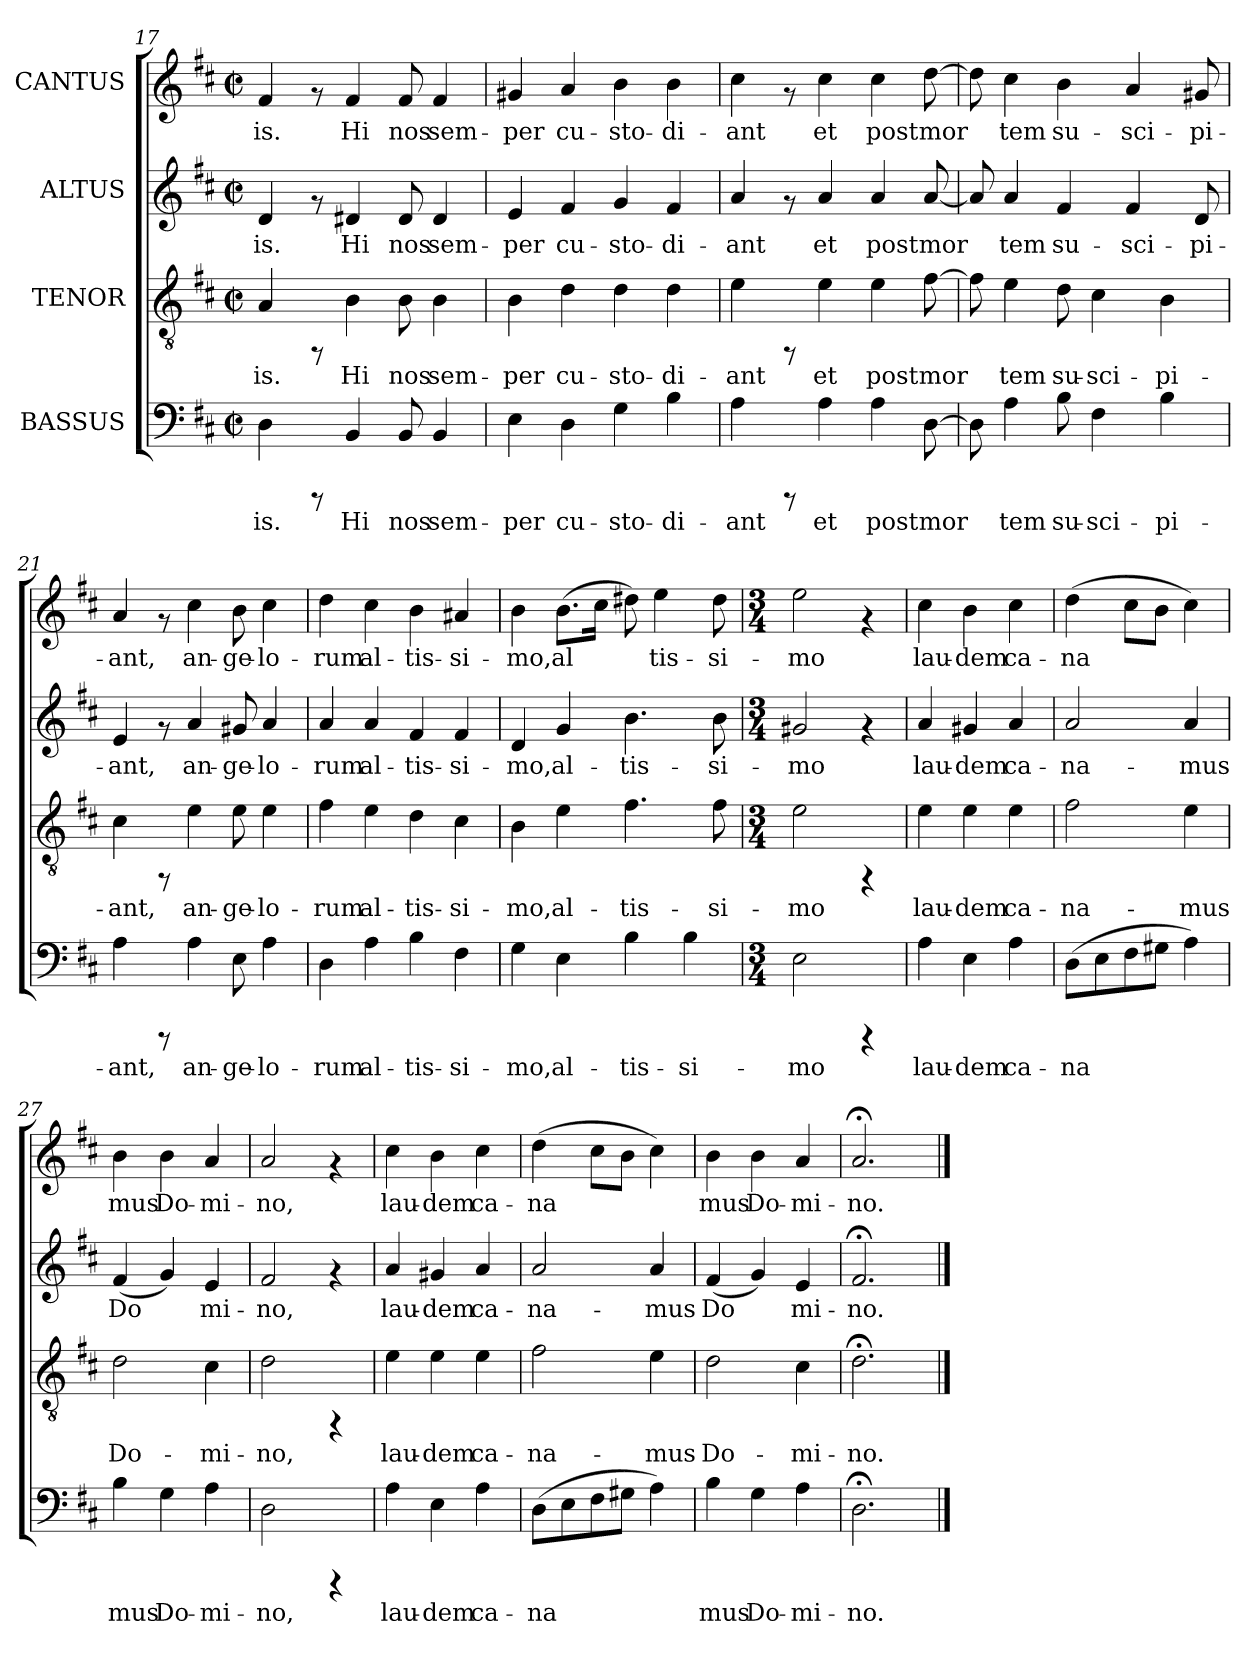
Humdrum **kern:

**kern	**text	**kern	**text	**kern	**text	**kern	**text
*part4	*part4	*part3	*part3	*part2	*part2	*part1	*part1
*staff4	*staff4	*staff3	*staff3	*staff2	*staff2	*staff1	*staff1
*I"BASSUS	*	*I"TENOR	*	*I"ALTUS	*	*I"CANTUS	*
*clefF4	*	*clefGv2	*	*clefG2	*	*clefG2	*
*k[f#c#]	*	*k[f#c#]	*	*k[f#c#]	*	*k[f#c#]	*
*D:	*	*D:	*	*D:	*	*D:	*
*M2/2	*	*M2/2	*	*M2/2	*	*M2/2	*
*met(c|)	*	*met(c|)	*	*met(c|)	*	*met(c|)	*
=17	=17	=17	=17	=17	=17	=17	=17
!	!LO:LY:b:cj	!	!LO:LY:b:cj	!	!LO:LY:b:cj	!	!LO:LY:b:cj
4D\	-is.	4A/	-is.	4d/	-is.	4f#/	-is.
8rCCC	.	8rFF	.	8rf	.	8rf	.
!	!LO:LY:b:cj	!	!LO:LY:b:cj	!	!LO:LY:b:cj	!	!LO:LY:b:cj
4BB/	Hi	4B\	Hi	4d#X/	Hi	4f#/	Hi
!	!LO:LY:b:cj	!	!LO:LY:b:cj	!	!LO:LY:b:cj	!	!LO:LY:b:cj
8BB/	nos	8B\	nos	8d#/	nos	8f#/	nos
!	!LO:LY:b:cj	!	!LO:LY:b:cj	!	!LO:LY:b:cj	!	!LO:LY:b:cj
4BB/	sem-	4B\	sem-	4d#/	sem-	4f#/	sem-
=18	=18	=18	=18	=18	=18	=18	=18
!	!LO:LY:b:cj	!	!LO:LY:b:cj	!	!LO:LY:b:cj	!	!LO:LY:b:cj
4E\	-per	4B\	-per	4e/	-per	4g#X/	-per
!	!LO:LY:b:cj	!	!LO:LY:b:cj	!	!LO:LY:b:cj	!	!LO:LY:b:cj
4D\	cu-	4d\	cu-	4f#/	cu-	4a/	cu-
!	!LO:LY:b:cj	!	!LO:LY:b:cj	!	!LO:LY:b:cj	!	!LO:LY:b:cj
4G\	-sto-	4d\	-sto-	4g/	-sto-	4b\	-sto-
!	!LO:LY:b:cj	!	!LO:LY:b:cj	!	!LO:LY:b:cj	!	!LO:LY:b:cj
4B\	-di-	4d\	-di-	4f#/	-di-	4b\	-di-
=19	=19	=19	=19	=19	=19	=19	=19
!	!LO:LY:b:cj	!	!LO:LY:b:cj	!	!LO:LY:b:cj	!	!LO:LY:b:cj
4A\	-ant	4e\	-ant	4a/	-ant	4cc#\	-ant
8rCCC	.	8rFF	.	8rf	.	8rf	.
!	!LO:LY:b:cj	!	!LO:LY:b:cj	!	!LO:LY:b:cj	!	!LO:LY:b:cj
4A\	et	4e\	et	4a/	et	4cc#\	et
!	!LO:LY:b:cj	!	!LO:LY:b:cj	!	!LO:LY:b:cj	!	!LO:LY:b:cj
4A\	post	4e\	post	4a/	post	4cc#\	post
!	!LO:LY:b:cj	!	!LO:LY:b:cj	!	!LO:LY:b:cj	!	!LO:LY:b:cj
[>8D\	mor-	[>8f#\	mor-	[<8a/	mor-	[>8dd\	mor-
=20	=20	=20	=20	=20	=20	=20	=20
!	!LO:LY:b:cj	!	!LO:LY:b:cj	!	!LO:LY:b:cj	!	!LO:LY:b:cj
8D\]	--	8f#\]	--	8a/]	--	8dd\]	--
!	!LO:LY:b:cj	!	!LO:LY:b:cj	!	!LO:LY:b:cj	!	!LO:LY:b:cj
4A\	-tem	4e\	-tem	4a/	-tem	4cc#\	-tem
!	!LO:LY:b:cj	!	!LO:LY:b:cj	!	!LO:LY:b:cj	!	!LO:LY:b:cj
8B\	su-	8d\	su-	4f#/	su-	4b\	su-
!	!LO:LY:b:cj	!	!LO:LY:b:cj	!	!	!	!
4F#\	-sci-	4c#\	-sci-	.	.	.	.
!	!	!	!	!	!LO:LY:b:cj	!	!LO:LY:b:cj
.	.	.	.	4f#/	-sci-	4a/	-sci-
!	!LO:LY:b:cj	!	!LO:LY:b:cj	!	!	!	!
4B\	-pi-	4B\	-pi-	.	.	.	.
!	!	!	!	!	!LO:LY:b:cj	!	!LO:LY:b:cj
.	.	.	.	8d/	-pi-	8g#/	-pi-
!!LO:LB:g=z
=21	=21	=21	=21	=21	=21	=21	=21
!	!LO:LY:b:cj	!	!LO:LY:b:cj	!	!LO:LY:b:cj	!	!LO:LY:b:cj
4A\	-ant,	4c#\	-ant,	4e/	-ant,	4a/	-ant,
8rCCC	.	8rFF	.	8rf	.	8rf	.
!	!LO:LY:b:cj	!	!LO:LY:b:cj	!	!LO:LY:b:cj	!	!LO:LY:b:cj
4A\	an-	4e\	an-	4a/	an-	4cc#\	an-
!	!LO:LY:b:cj	!	!LO:LY:b:cj	!	!LO:LY:b:cj	!	!LO:LY:b:cj
8E\	-ge-	8e\	-ge-	8g#X/	-ge-	8b\	-ge-
!	!LO:LY:b:cj	!	!LO:LY:b:cj	!	!LO:LY:b:cj	!	!LO:LY:b:cj
4A\	-lo-	4e\	-lo-	4a/	-lo-	4cc#\	-lo-
=22	=22	=22	=22	=22	=22	=22	=22
!	!LO:LY:b:cj	!	!LO:LY:b:cj	!	!LO:LY:b:cj	!	!LO:LY:b:cj
4D\	-rum	4f#\	-rum	4a/	-rum	4dd\	-rum
!	!LO:LY:b:cj	!	!LO:LY:b:cj	!	!LO:LY:b:cj	!	!LO:LY:b:cj
4A\	al-	4e\	al-	4a/	al-	4cc#\	al-
!	!LO:LY:b:cj	!	!LO:LY:b:cj	!	!LO:LY:b:cj	!	!LO:LY:b:cj
4B\	-tis-	4d\	-tis-	4f#/	-tis-	4b\	-tis-
!	!LO:LY:b:cj	!	!LO:LY:b:cj	!	!LO:LY:b:cj	!	!LO:LY:b:cj
4F#\	-si-	4c#\	-si-	4f#/	-si-	4a#X/	-si-
=23	=23	=23	=23	=23	=23	=23	=23
!	!LO:LY:b:cj	!	!LO:LY:b:cj	!	!LO:LY:b:cj	!	!LO:LY:b:cj
4G\	-mo,	4B\	-mo,	4d/	-mo,	4b\	-mo,
!	!LO:LY:b:cj	!	!LO:LY:b:cj	!	!LO:LY:b:cj	!	!LO:LY:b:cj
4E\	al-	4e\	al-	4g/	al-	(>8.b\L	al-
!	!	!	!	!	!	!	!LO:LY:b:cj
.	.	.	.	.	.	16cc#\J	--
!	!LO:LY:b:cj	!	!LO:LY:b:cj	!	!LO:LY:b:cj	!	!LO:LY:b:cj
4B\	-tis-	4.f#\	-tis-	4.b\	-tis-	8dd#X\)	--
!	!	!	!	!	!	!	!LO:LY:b:cj
.	.	.	.	.	.	4ee\	-tis-
!	!LO:LY:b:cj	!	!	!	!	!	!
4B\	-si-	.	.	.	.	.	.
!	!	!	!LO:LY:b:cj	!	!LO:LY:b:cj	!	!LO:LY:b:cj
.	.	8f#\	-si-	8b\	-si-	8dd#\	-si-
=24	=24	=24	=24	=24	=24	=24	=24
*M3/4	*	*M3/4	*	*M3/4	*	*M3/4	*
!	!LO:LY:b:cj	!	!LO:LY:b:cj	!	!LO:LY:b:cj	!	!LO:LY:b:cj
2E\	-mo	2e\	-mo	2g#X/	-mo	2ee\	-mo
4rCCC	.	4rFF	.	4rf	.	4rf	.
=25	=25	=25	=25	=25	=25	=25	=25
!	!LO:LY:b:cj	!	!LO:LY:b:cj	!	!LO:LY:b:cj	!	!LO:LY:b:cj
4A\	lau-	4e\	lau-	4a/	lau-	4cc#\	lau-
!	!LO:LY:b:cj	!	!LO:LY:b:cj	!	!LO:LY:b:cj	!	!LO:LY:b:cj
4E\	-dem	4e\	-dem	4g#X/	-dem	4b\	-dem
!	!LO:LY:b:cj	!	!LO:LY:b:cj	!	!LO:LY:b:cj	!	!LO:LY:b:cj
4A\	ca-	4e\	ca-	4a/	ca-	4cc#\	ca-
=26	=26	=26	=26	=26	=26	=26	=26
!	!LO:LY:b:cj	!	!LO:LY:b:cj	!	!LO:LY:b:cj	!	!LO:LY:b:cj
(>8D\L	-na-	2f#\	-na-	2a/	-na-	(>4dd\	-na-
!	!LO:LY:b:cj	!	!	!	!	!	!
8E\	--	.	.	.	.	.	.
!	!LO:LY:b:cj	!	!	!	!	!	!LO:LY:b:cj
8F#\	--	.	.	.	.	8cc#\L	--
!	!LO:LY:b:cj	!	!	!	!	!	!LO:LY:b:cj
8G#\J	--	.	.	.	.	8b\J	--
!	!LO:LY:b:cj	!	!LO:LY:b:cj	!	!LO:LY:b:cj	!	!LO:LY:b:cj
4A\)	--	4e\	-mus	4a/	-mus	4cc#\)	--
!!LO:PB:g=z
=27	=27	=27	=27	=27	=27	=27	=27
!	!LO:LY:b:cj	!	!LO:LY:b:cj	!	!LO:LY:b:cj	!	!LO:LY:b:cj
4B\	-mus	2d\	Do-	(<4f#/	Do-	4b\	-mus
!	!LO:LY:b:cj	!	!	!	!LO:LY:b:cj	!	!LO:LY:b:cj
4G\	Do-	.	.	4g/)	--	4b\	Do-
!	!LO:LY:b:cj	!	!LO:LY:b:cj	!	!LO:LY:b:cj	!	!LO:LY:b:cj
4A\	-mi-	4c#\	-mi-	4e/	-mi-	4a/	-mi-
=28	=28	=28	=28	=28	=28	=28	=28
!	!LO:LY:b:cj	!	!LO:LY:b:cj	!	!LO:LY:b:cj	!	!LO:LY:b:cj
2D\	-no,	2d\	-no,	2f#/	-no,	2a/	-no,
4rCCC	.	4rFF	.	4rf	.	4rf	.
=29	=29	=29	=29	=29	=29	=29	=29
!	!LO:LY:b:cj	!	!LO:LY:b:cj	!	!LO:LY:b:cj	!	!LO:LY:b:cj
4A\	lau-	4e\	lau-	4a/	lau-	4cc#\	lau-
!	!LO:LY:b:cj	!	!LO:LY:b:cj	!	!LO:LY:b:cj	!	!LO:LY:b:cj
4E\	-dem	4e\	-dem	4g#X/	-dem	4b\	-dem
!	!LO:LY:b:cj	!	!LO:LY:b:cj	!	!LO:LY:b:cj	!	!LO:LY:b:cj
4A\	ca-	4e\	ca-	4a/	ca-	4cc#\	ca-
=30	=30	=30	=30	=30	=30	=30	=30
!	!LO:LY:b:cj	!	!LO:LY:b:cj	!	!LO:LY:b:cj	!	!LO:LY:b:cj
(>8D\L	-na-	2f#\	-na-	2a/	-na-	(>4dd\	-na-
!	!LO:LY:b:cj	!	!	!	!	!	!
8E\	--	.	.	.	.	.	.
!	!LO:LY:b:cj	!	!	!	!	!	!LO:LY:b:cj
8F#\	--	.	.	.	.	8cc#\L	--
!	!LO:LY:b:cj	!	!	!	!	!	!LO:LY:b:cj
8G#\J	--	.	.	.	.	8b\J	--
!	!LO:LY:b:cj	!	!LO:LY:b:cj	!	!LO:LY:b:cj	!	!LO:LY:b:cj
4A\)	--	4e\	-mus	4a/	-mus	4cc#\)	--
=31	=31	=31	=31	=31	=31	=31	=31
!	!LO:LY:b:cj	!	!LO:LY:b:cj	!	!LO:LY:b:cj	!	!LO:LY:b:cj
4B\	-mus	2d\	Do-	(<4f#/	Do-	4b\	-mus
!	!LO:LY:b:cj	!	!	!	!LO:LY:b:cj	!	!LO:LY:b:cj
4G\	Do-	.	.	4g/)	--	4b\	Do-
!	!LO:LY:b:cj	!	!LO:LY:b:cj	!	!LO:LY:b:cj	!	!LO:LY:b:cj
4A\	-mi-	4c#\	-mi-	4e/	-mi-	4a/	-mi-
=32	=32	=32	=32	=32	=32	=32	=32
!	!LO:LY:b:cj	!	!LO:LY:b:cj	!	!LO:LY:b:cj	!	!LO:LY:b:cj
2.D;<\	-no.	2.d;<\	-no.	2.f#;</	-no.	2.a;</	-no.
==	==	==	==	==	==	==	==
*-	*-	*-	*-	*-	*-	*-	*-
